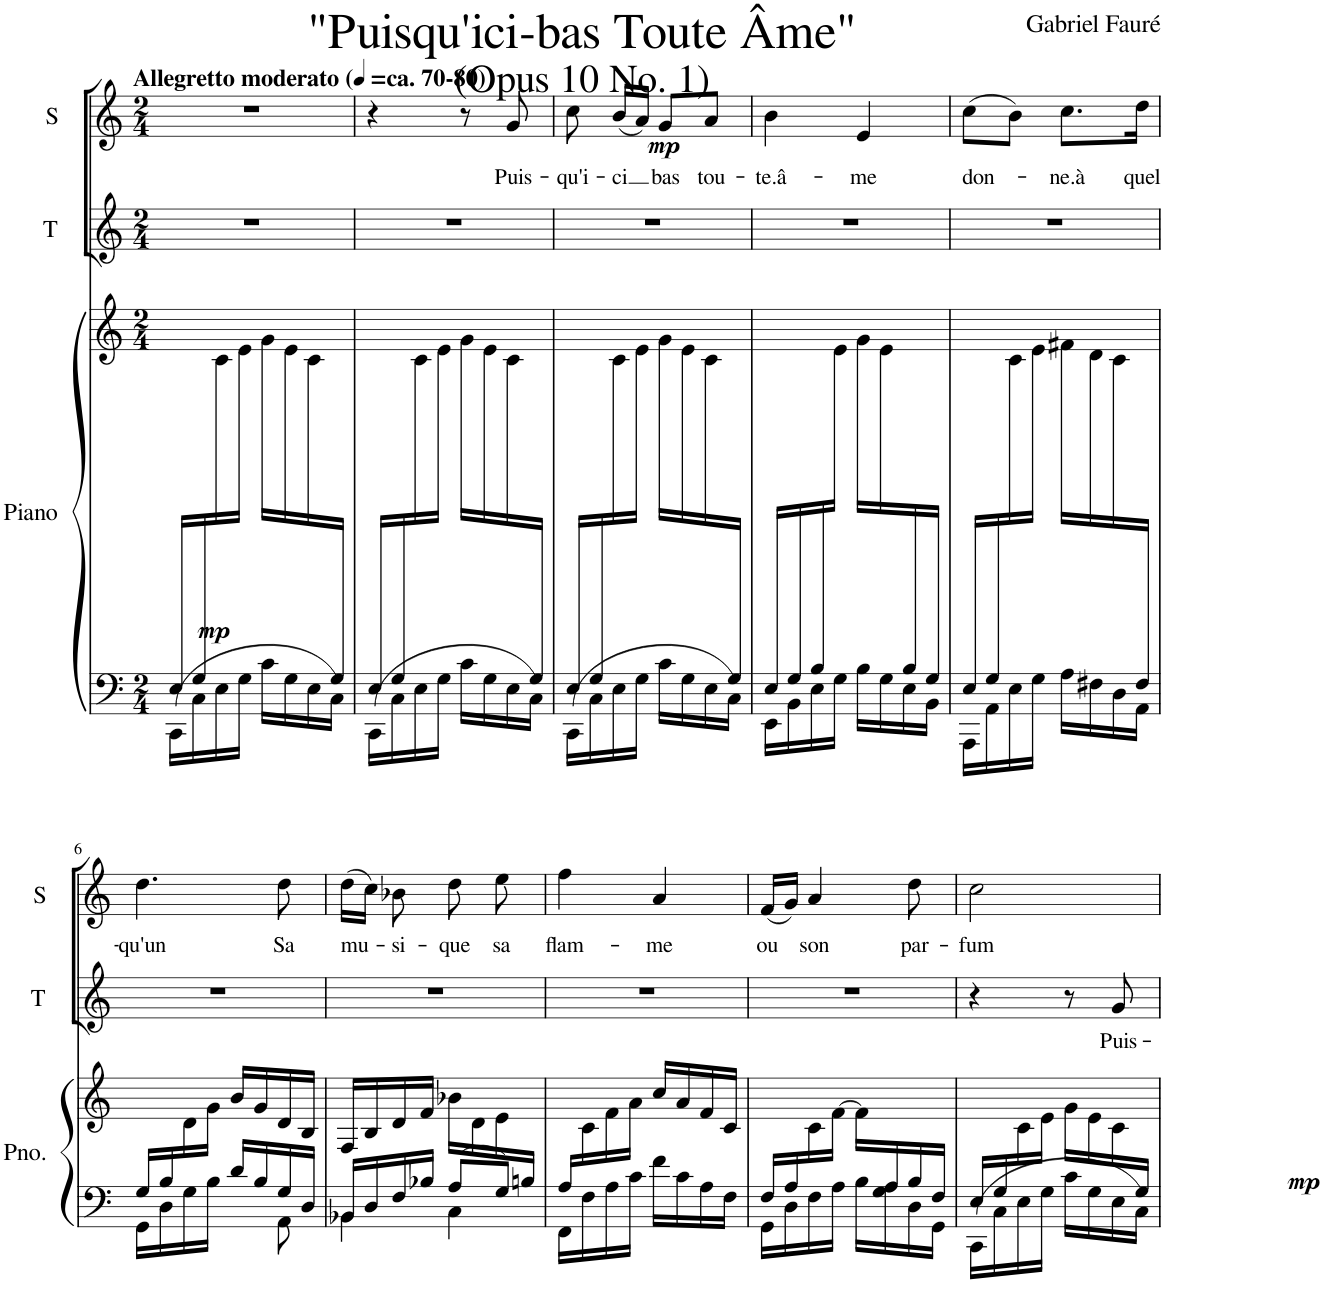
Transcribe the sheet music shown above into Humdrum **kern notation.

**kern	**kern	**dynam	**kern	**text	**dynam	**kern	**text	**dynam
*part3	*part3	*part3	*part2	*part2	*part2	*part1	*part1	*part1
*staff4	*staff3	*staff3/4	*staff2	*staff2	*staff2	*staff1	*staff1	*staff1
*I"Piano	*	*	*I"T	*	*	*I"S	*	*
*I'Pno.	*	*	*I'T	*	*	*I'S	*	*
*clefF4	*clefG2	*	*clefG2	*	*	*clefG2	*	*
*k[]	*k[]	*	*k[]	*	*	*k[]	*	*
*M2/4	*M2/4	*	*M2/4	*	*	*M2/4	*	*
=1	=1	=1	=1	=1	=1	=1	=1	=1
*^	*	*	*	*	*	*	*	*
!	!	!	!	!	!	!	!LO:TX:a:B:t=Allegretto moderato (	!	!
!	!	!	!	!	!	!	!LO:TX:a:B:t=ca. 70-80)	!	!
!	!	!	!LO:DY:b	!	!	!	!	!	!
16E/LL	16CC\LL	8ryy	mp	2r	.	.	2r	.	.
16G/	16C\	.	.	.	.	.	.	.	.
16ryy	16E\	16c\	.	.	.	.	.	.	.
.	16G\JJ	16e\JJ	.	.	.	.	.	.	.
.	16c\LL	16g\LL	.	.	.	.	.	.	.
.	16G\	16e\	.	.	.	.	.	.	.
.	16E\	16c\	.	.	.	.	.	.	.
16G/JJ	16C\JJ	16ryy	.	.	.	.	.	.	.
=2	=2	=2	=2	=2	=2	=2	=2	=2	=2
16E/LL	16CC\LL	8ryy	.	2r	.	.	4r	.	.
16G/	16C\	.	.	.	.	.	.	.	.
16ryy	16E\	16c\	.	.	.	.	.	.	.
.	16G\JJ	16e\JJ	.	.	.	.	.	.	.
.	16c\LL	16g\LL	.	.	.	.	8r	.	.
.	16G\	16e\	.	.	.	.	.	.	.
!	!	!	!	!	!	!	!	!LO:LY:b	!LO:DY:b
.	16E\	16c\	.	.	.	.	8g/	Puis-	mp
16G/JJ	16C\JJ	16ryy	.	.	.	.	.	.	.
=3	=3	=3	=3	=3	=3	=3	=3	=3	=3
!	!	!	!	!	!	!	!	!LO:LY:b	!
16E/LL	16CC\LL	8ryy	.	2r	.	.	8cc\	-qu'i-	.
16G/	16C\	.	.	.	.	.	.	.	.
!	!	!	!	!	!	!	!	!LO:LY:b	!
16ryy	16E\	16c\	.	.	.	.	(16b/LL	-ci	.
.	16G\JJ	16e\JJ	.	.	.	.	16a/JJ)	.	.
!	!	!	!	!	!	!	!	!LO:LY:b	!
.	16c\LL	16g\LL	.	.	.	.	8g/L	bas	.
.	16G\	16e\	.	.	.	.	.	.	.
!	!	!	!	!	!	!	!	!LO:LY:b	!
.	16E\	16c\	.	.	.	.	8a/J	tou-	.
16G/JJ	16C\JJ	16ryy	.	.	.	.	.	.	.
=4	=4	=4	=4	=4	=4	=4	=4	=4	=4
!	!	!	!	!	!	!	!	!LO:LY:b	!
16E/LL	16EE\LL	8.ryy	.	2r	.	.	4b\	-te.â-	.
16G/	16BB\	.	.	.	.	.	.	.	.
16B/	16E\	.	.	.	.	.	.	.	.
8.ryy	16G\JJ	16e\JJ	.	.	.	.	.	.	.
!	!	!	!	!	!	!	!	!LO:LY:b	!
.	16B\LL	16g\LL	.	.	.	.	4e/	-me	.
.	16G\	16e\	.	.	.	.	.	.	.
16B/	16E\	8ryy	.	.	.	.	.	.	.
16G/JJ	16BB\JJ	.	.	.	.	.	.	.	.
=5	=5	=5	=5	=5	=5	=5	=5	=5	=5
!	!	!	!	!	!	!	!	!LO:LY:b	!
16E/LL	16AAA\LL	8ryy	.	2r	.	.	(8cc\L	don-	.
16G/	16AA\	.	.	.	.	.	.	.	.
16ryy	16E\	16c\	.	.	.	.	8b\J)	.	.
.	16G\JJ	16e\JJ	.	.	.	.	.	.	.
!	!	!	!	!	!	!	!	!LO:LY:b	!
.	16A\LL	16f#X\LL	.	.	.	.	8.cc\L	-ne.à	.
.	16F#X\	16d\	.	.	.	.	.	.	.
.	16D\	16c\	.	.	.	.	.	.	.
!	!	!	!	!	!	!	!	!LO:LY:b	!
16F#/JJ	16AA\JJ	16ryy	.	.	.	.	16dd\Jk	quel-	.
!!LO:LB:g=z
=6	=6	=6	=6	=6	=6	=6	=6	=6	=6
*	*^	*	*	*	*	*	*	*	*
!	!	!	!	!	!	!	!	!	!LO:LY:b	!
16G/LL	16GG\LL	4.ryy	8ryy	.	2r	.	.	4.dd\	-qu'un	.
16B/	16D\	.	.	.	.	.	.	.	.	.
4.ryy	16G\	.	16d\	.	.	.	.	.	.	.
.	16B\JJ	.	16g\JJ	.	.	.	.	.	.	.
.	16d/LL	.	16b/LL	.	.	.	.	.	.	.
.	16B/	.	16g/	.	.	.	.	.	.	.
!	!	!	!	!	!	!	!	!	!LO:LY:b	!
.	16G/	8AA\	16d/	.	.	.	.	8dd\	Sa	.
.	16D/JJ	.	16B/JJ	.	.	.	.	.	.	.
=7	=7	=7	=7	=7	=7	=7	=7	=7	=7	=7
!	!	!	!	!	!	!	!	!	!LO:LY:b	!
4..ryy	16BB-X/LL	4BB-X\	16F/LL	.	2r	.	.	(16dd\LL	mu-	.
.	16D/	.	16B/	.	.	.	.	16cc\JJ)	.	.
!	!	!	!	!	!	!	!	!	!LO:LY:b	!
.	16F/	.	16d/	.	.	.	.	8b-X\	-si-	.
.	16B-X/JJ	.	16f/JJ	.	.	.	.	.	.	.
!	!	!	!	!	!	!	!	!	!LO:LY:b	!
.	8A/L	4C\	16b-X\LL	.	.	.	.	8dd\	-que	.
.	.	.	16d\	.	.	.	.	.	.	.
!	!	!	!	!	!	!	!	!	!LO:LY:b	!
.	8G/J	.	16e\	.	.	.	.	8ee\	sa	.
16Bn/JJ	.	.	16ryy	.	.	.	.	.	.	.
*	*v	*v	*	*	*	*	*	*	*	*
=8	=8	=8	=8	=8	=8	=8	=8	=8	=8
!	!	!	!	!	!	!	!	!LO:LY:b	!
16A/LL	16FF\LL	16ryy	.	2r	.	.	4ff\	flam-	.
4..ryy	16F\	16c\	.	.	.	.	.	.	.
.	16A\	16f\	.	.	.	.	.	.	.
.	16c\JJ	16a\JJ	.	.	.	.	.	.	.
!	!	!	!	!	!	!	!	!LO:LY:b	!
.	16f\LL	16cc/LL	.	.	.	.	4a/	-me	.
.	16c\	16a/	.	.	.	.	.	.	.
.	16A\	16f/	.	.	.	.	.	.	.
.	16F\JJ	16c/JJ	.	.	.	.	.	.	.
=9	=9	=9	=9	=9	=9	=9	=9	=9	=9
!	!	!	!	!	!	!	!	!LO:LY:b	!
16F/LL	16GG\LL	8ryy	.	2r	.	.	(16f/LL	ou	.
16A/	16D\	.	.	.	.	.	16g/JJ)	.	.
!	!	!	!	!	!	!	!	!LO:LY:b	!
8.ryy	16F\	16c\	.	.	.	.	4a/	son	.
.	16A\JJ	[16f\JJ	.	.	.	.	.	.	.
.	16B\LL	16f\LL]	.	.	.	.	.	.	.
16A/	16G\ 16A\	8.ryy	.	.	.	.	.	.	.
!	!	!	!	!	!	!	!	!LO:LY:b	!
16B/	16D\	.	.	.	.	.	8dd\	par-	.
16F/JJ	16GG\JJ	.	.	.	.	.	.	.	.
=10	=10	=10	=10	=10	=10	=10	=10	=10	=10
!	!	!	!	!	!	!	!	!LO:LY:b	!
16E/LL	16CC\LL	8ryy	.	4r	.	.	2cc\	-fum	.
16G/	16C\	.	.	.	.	.	.	.	.
16ryy	16E\	16c\	.	.	.	.	.	.	.
.	16G\JJ	16e\JJ	.	.	.	.	.	.	.
.	16c\LL	16g\LL	.	8r	.	.	.	.	.
.	16G\	16e\	.	.	.	.	.	.	.
!	!	!	!	!	!LO:LY:b	!LO:DY:b	!	!	!
.	16E\	16c\	.	8g/	Puis-	mp	.	.	.
16G/JJ	16C\JJ	16ryy	.	.	.	.	.	.	.
*v	*v	*	*	*	*	*	*	*	*
=	=	=	=	=	=	=	=	=
*-	*-	*-	*-	*-	*-	*-	*-	*-
